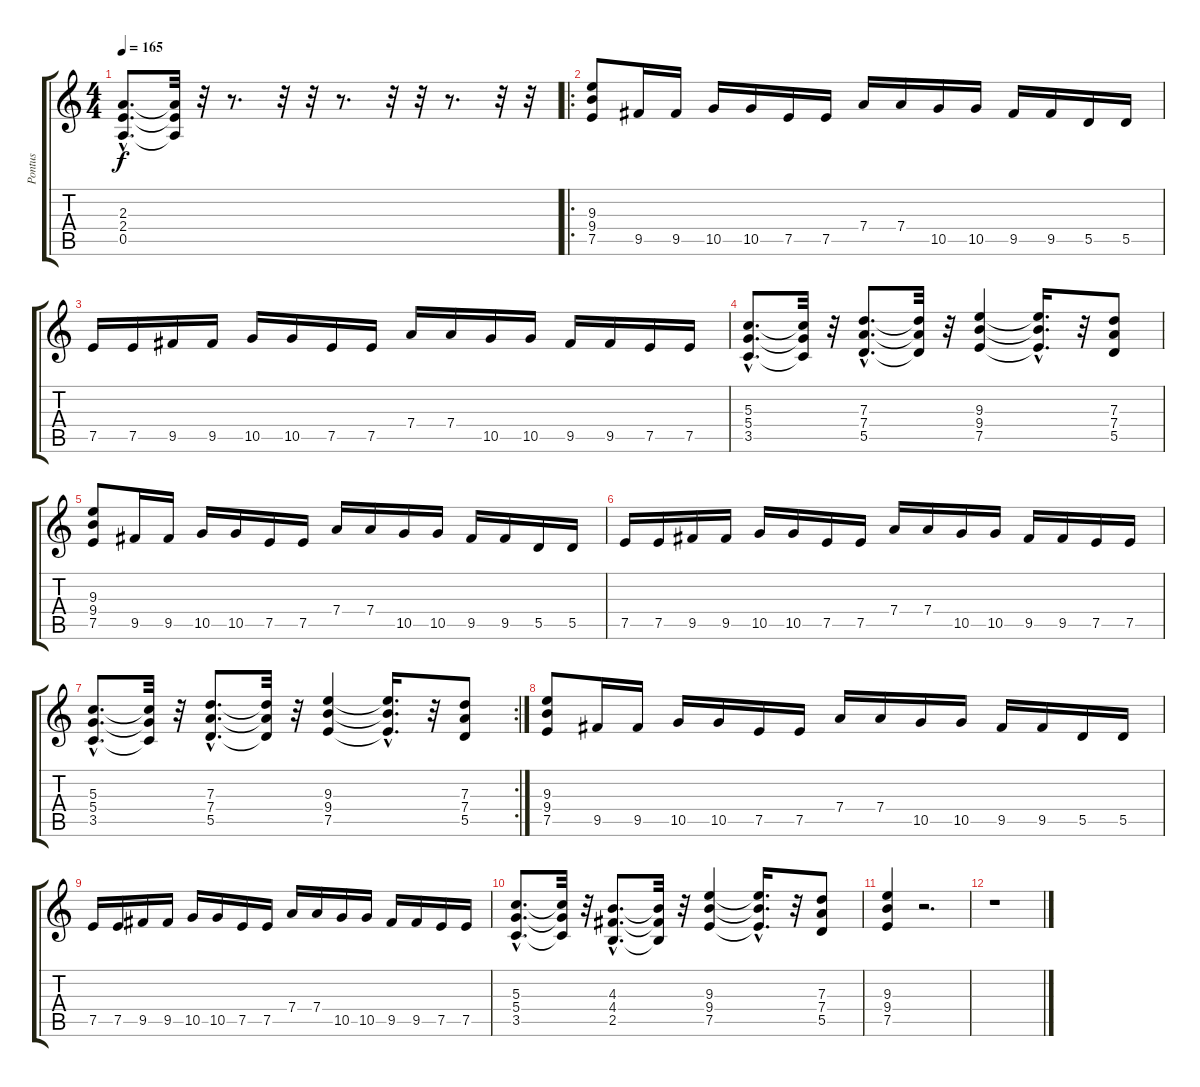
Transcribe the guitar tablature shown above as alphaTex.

\track ("Pontus" "Pontus") {instrument distortionguitar}
\staff {score tabs}
\tuning (E4 B3 G3 D3 A2 E2) {hide}
\ts (4 4)
\tempo 165
\clef g2
\ks c
(2.3{hac} 2.4{hac} 0.5{hac}).8{d dy f} (2.3{t} 2.4{t} 0.5{t}).32 r.32 r.8{d} r.32 r.32 r.8{d} r.32 r.32 r.8{d} r.32 r.32 |
\ro
(9.3 9.4 7.5).8 9.5.16 9.5.16 10.5.16 10.5.16 7.5.16 7.5.16 7.4.16 7.4.16 10.5.16 10.5.16 9.5.16 9.5.16 5.5.16 5.5.16 |
7.5.16 7.5.16 9.5.16 9.5.16 10.5.16 10.5.16 7.5.16 7.5.16 7.4.16 7.4.16 10.5.16 10.5.16 9.5.16 9.5.16 7.5.16 7.5.16 |
(5.3{hac} 5.4{hac} 3.5{hac}).8{d} (5.3{t} 5.4{t} 3.5{t}).32 r.32 (7.3{hac} 7.4{hac} 5.5{hac}).8{d} (7.3{t} 7.4{t} 5.5{t}).32 r.32 (9.3 9.4 7.5).4 (9.3{hac t} 9.4{hac t} 7.5{hac t}).16{d} r.32 (7.3 7.4 5.5).8 |
(9.3 9.4 7.5).8 9.5.16 9.5.16 10.5.16 10.5.16 7.5.16 7.5.16 7.4.16 7.4.16 10.5.16 10.5.16 9.5.16 9.5.16 5.5.16 5.5.16 |
7.5.16 7.5.16 9.5.16 9.5.16 10.5.16 10.5.16 7.5.16 7.5.16 7.4.16 7.4.16 10.5.16 10.5.16 9.5.16 9.5.16 7.5.16 7.5.16 |
\rc 2
(5.3{hac} 5.4{hac} 3.5{hac}).8{d} (5.3{t} 5.4{t} 3.5{t}).32 r.32 (7.3{hac} 7.4{hac} 5.5{hac}).8{d} (7.3{t} 7.4{t} 5.5{t}).32 r.32 (9.3 9.4 7.5).4 (9.3{hac t} 9.4{hac t} 7.5{hac t}).16{d} r.32 (7.3 7.4 5.5).8 |
(9.3 9.4 7.5).8 9.5.16 9.5.16 10.5.16 10.5.16 7.5.16 7.5.16 7.4.16 7.4.16 10.5.16 10.5.16 9.5.16 9.5.16 5.5.16 5.5.16 |
7.5.16 7.5.16 9.5.16 9.5.16 10.5.16 10.5.16 7.5.16 7.5.16 7.4.16 7.4.16 10.5.16 10.5.16 9.5.16 9.5.16 7.5.16 7.5.16 |
(5.3{hac} 5.4{hac} 3.5{hac}).8{d} (5.3{t} 5.4{t} 3.5{t}).32 r.32 (4.3{hac} 4.4{hac} 2.5{hac}).8{d} (4.3{t} 4.4{t} 2.5{t}).32 r.32 (9.3 9.4 7.5).4 (9.3{hac t} 9.4{hac t} 7.5{hac t}).16{d} r.32 (7.3 7.4 5.5).8 |
(9.3 9.4 7.5).4 r.2{d} |
r.1
